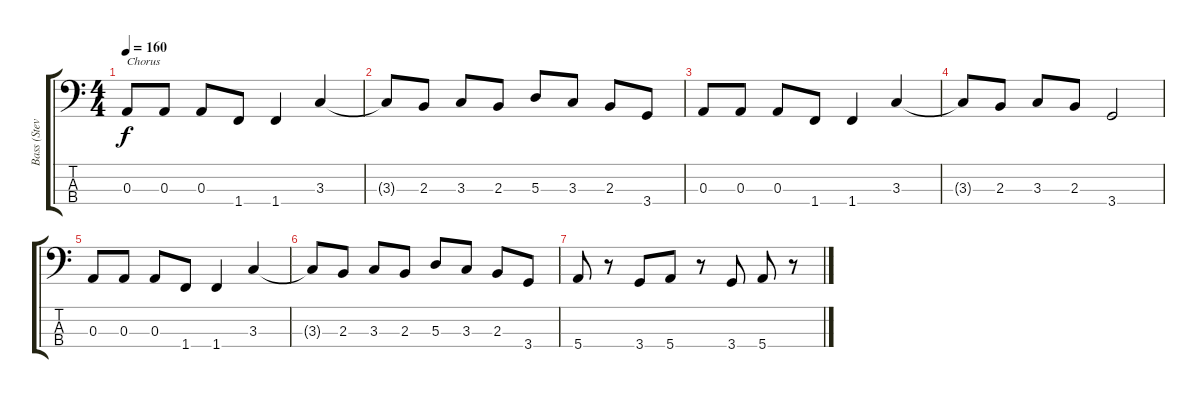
\track ("Bass (Steve)" "Bass (Stev") {instrument electricbasspick}
\staff {score tabs}
\tuning (G2 D2 A1 E1) {hide}
\ts (4 4)
\tempo 160
\clef f4
\ks c
0.3.8{txt "Chorus" dy f} 0.3.8 0.3.8 1.4.8 1.4.4 3.3.4 |
3.3{t}.8 2.3.8 3.3.8 2.3.8 5.3.8 3.3.8 2.3.8 3.4.8 |
0.3.8 0.3.8 0.3.8 1.4.8 1.4.4 3.3.4 |
3.3{t}.8 2.3.8 3.3.8 2.3.8 3.4.2 |
0.3.8 0.3.8 0.3.8 1.4.8 1.4.4 3.3.4 |
3.3{t}.8 2.3.8 3.3.8 2.3.8 5.3.8 3.3.8 2.3.8 3.4.8 |
5.4.8 r.8 3.4.8 5.4.8 r.8 3.4.8 5.4.8 r.8
